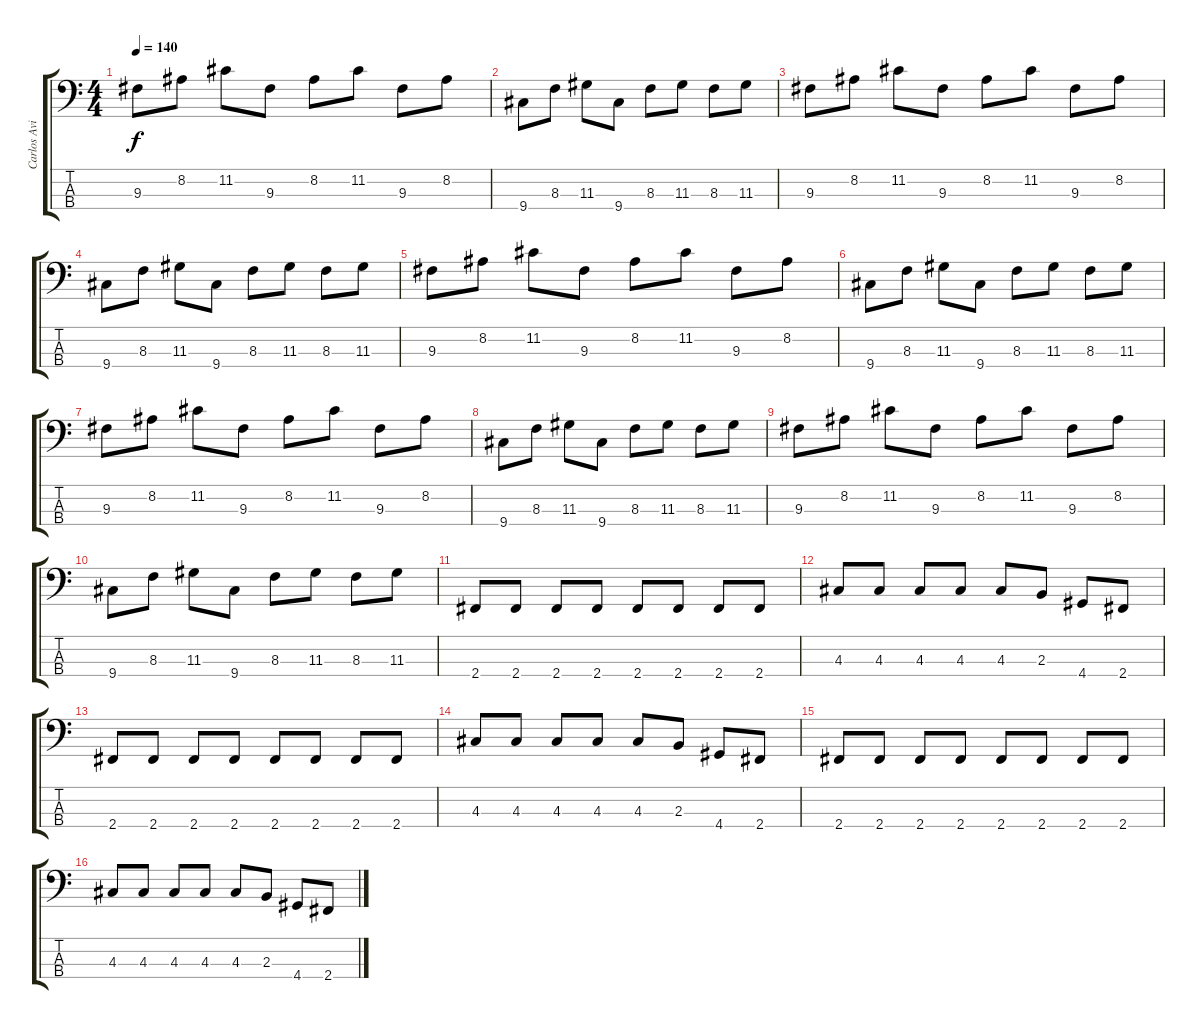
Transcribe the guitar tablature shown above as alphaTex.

\track ("Carlos Avilez" "Carlos Avi") {instrument electricbassfinger}
\staff {score tabs}
\tuning (G2 D2 A1 E1) {hide}
\ts (4 4)
\tempo 140
\clef f4
\ks c
9.3.8{dy f} 8.2.8 11.2.8 9.3.8 8.2.8 11.2.8 9.3.8 8.2.8 |
9.4.8 8.3.8 11.3.8 9.4.8 8.3.8 11.3.8 8.3.8 11.3.8 |
9.3.8 8.2.8 11.2.8 9.3.8 8.2.8 11.2.8 9.3.8 8.2.8 |
9.4.8 8.3.8 11.3.8 9.4.8 8.3.8 11.3.8 8.3.8 11.3.8 |
9.3.8 8.2.8 11.2.8 9.3.8 8.2.8 11.2.8 9.3.8 8.2.8 |
9.4.8 8.3.8 11.3.8 9.4.8 8.3.8 11.3.8 8.3.8 11.3.8 |
9.3.8 8.2.8 11.2.8 9.3.8 8.2.8 11.2.8 9.3.8 8.2.8 |
9.4.8 8.3.8 11.3.8 9.4.8 8.3.8 11.3.8 8.3.8 11.3.8 |
9.3.8 8.2.8 11.2.8 9.3.8 8.2.8 11.2.8 9.3.8 8.2.8 |
9.4.8 8.3.8 11.3.8 9.4.8 8.3.8 11.3.8 8.3.8 11.3.8 |
2.4.8 2.4.8 2.4.8 2.4.8 2.4.8 2.4.8 2.4.8 2.4.8 |
4.3.8 4.3.8 4.3.8 4.3.8 4.3.8 2.3.8 4.4.8 2.4.8 |
2.4.8 2.4.8 2.4.8 2.4.8 2.4.8 2.4.8 2.4.8 2.4.8 |
4.3.8 4.3.8 4.3.8 4.3.8 4.3.8 2.3.8 4.4.8 2.4.8 |
2.4.8 2.4.8 2.4.8 2.4.8 2.4.8 2.4.8 2.4.8 2.4.8 |
4.3.8 4.3.8 4.3.8 4.3.8 4.3.8 2.3.8 4.4.8 2.4.8
